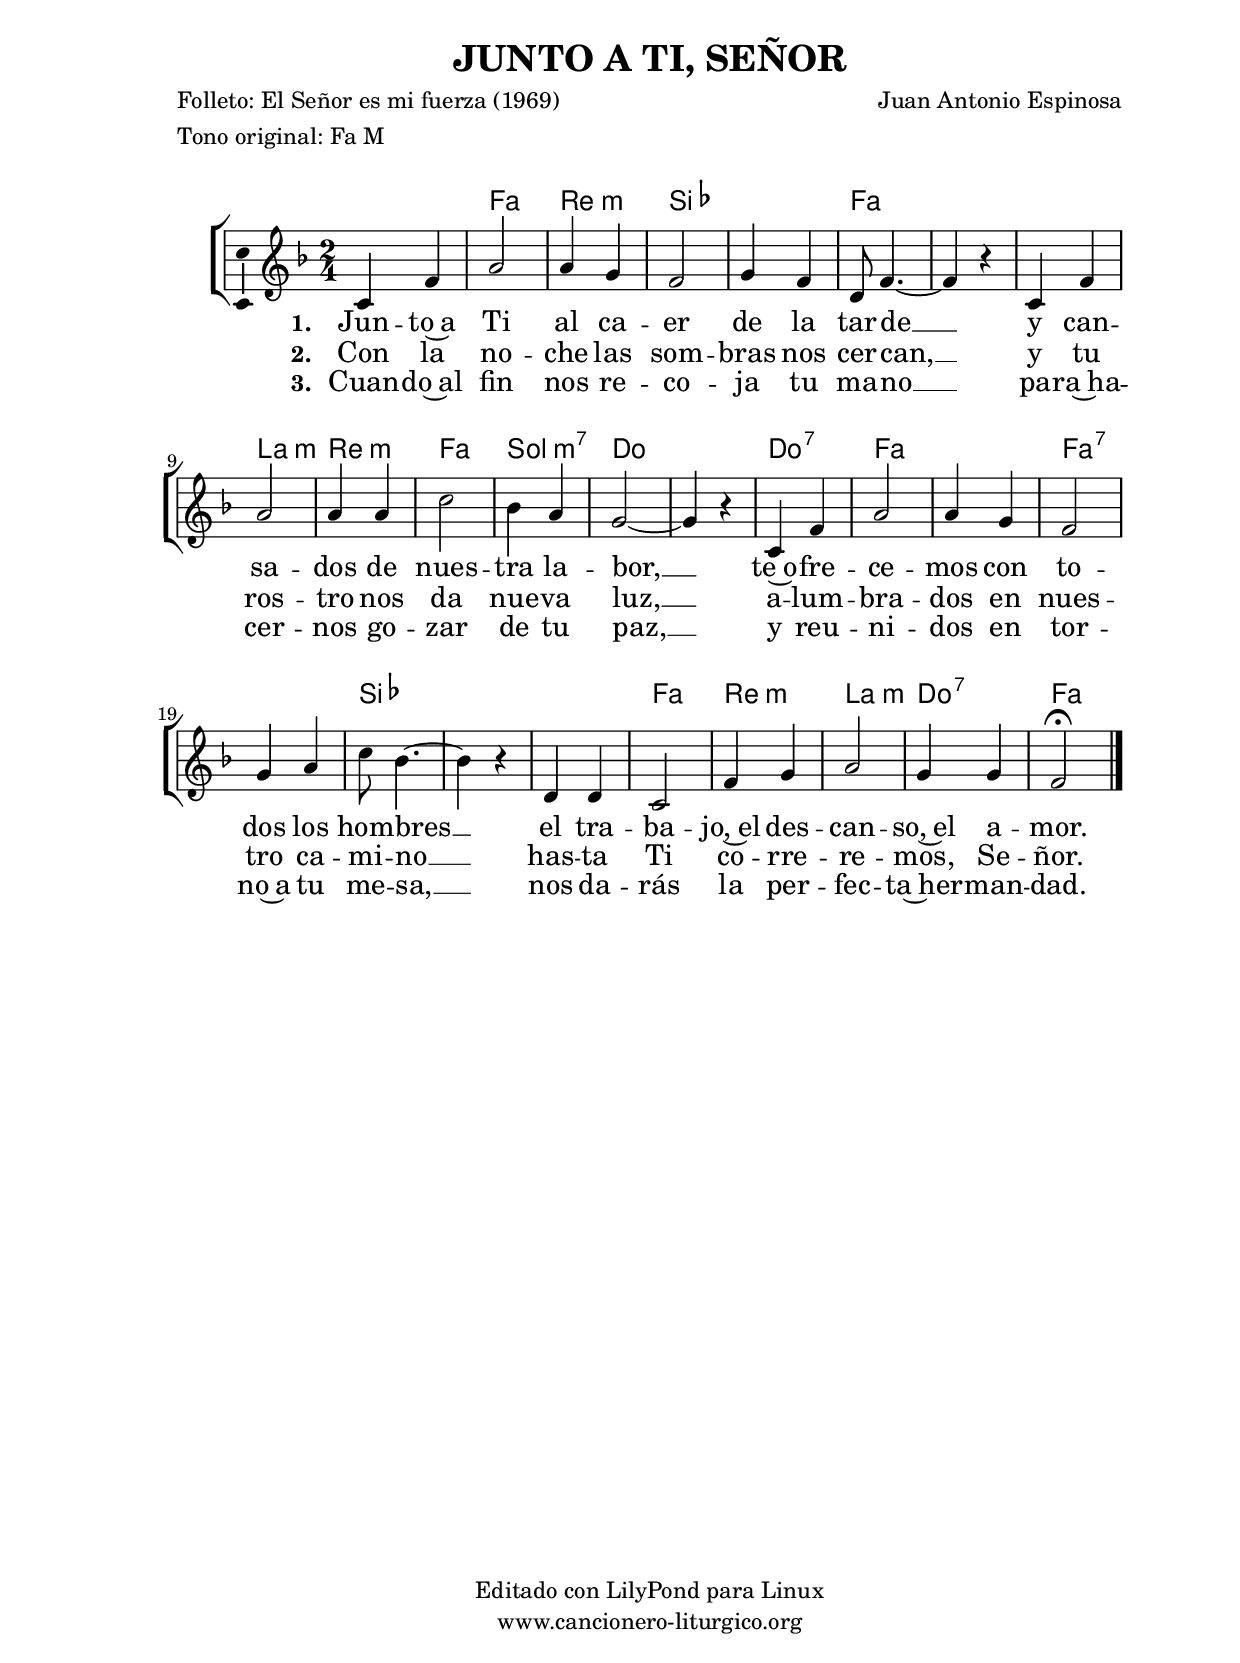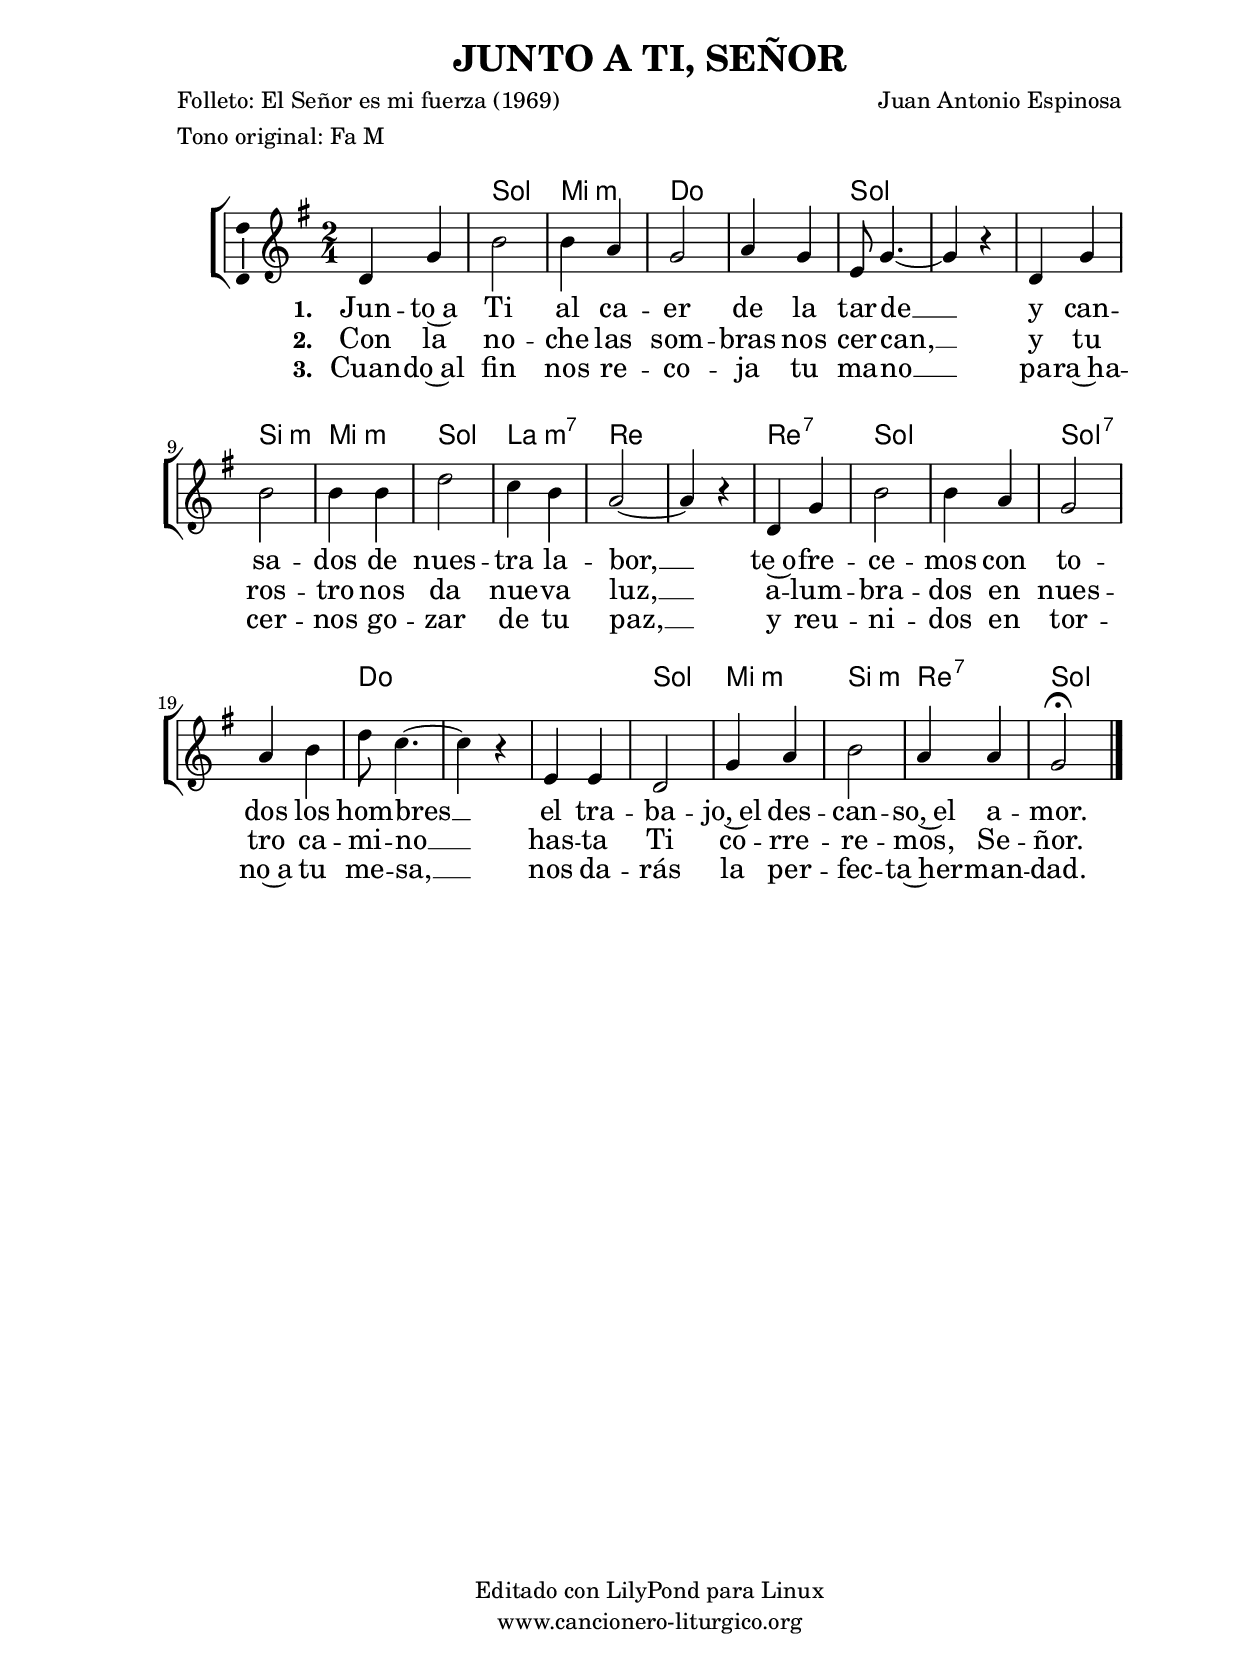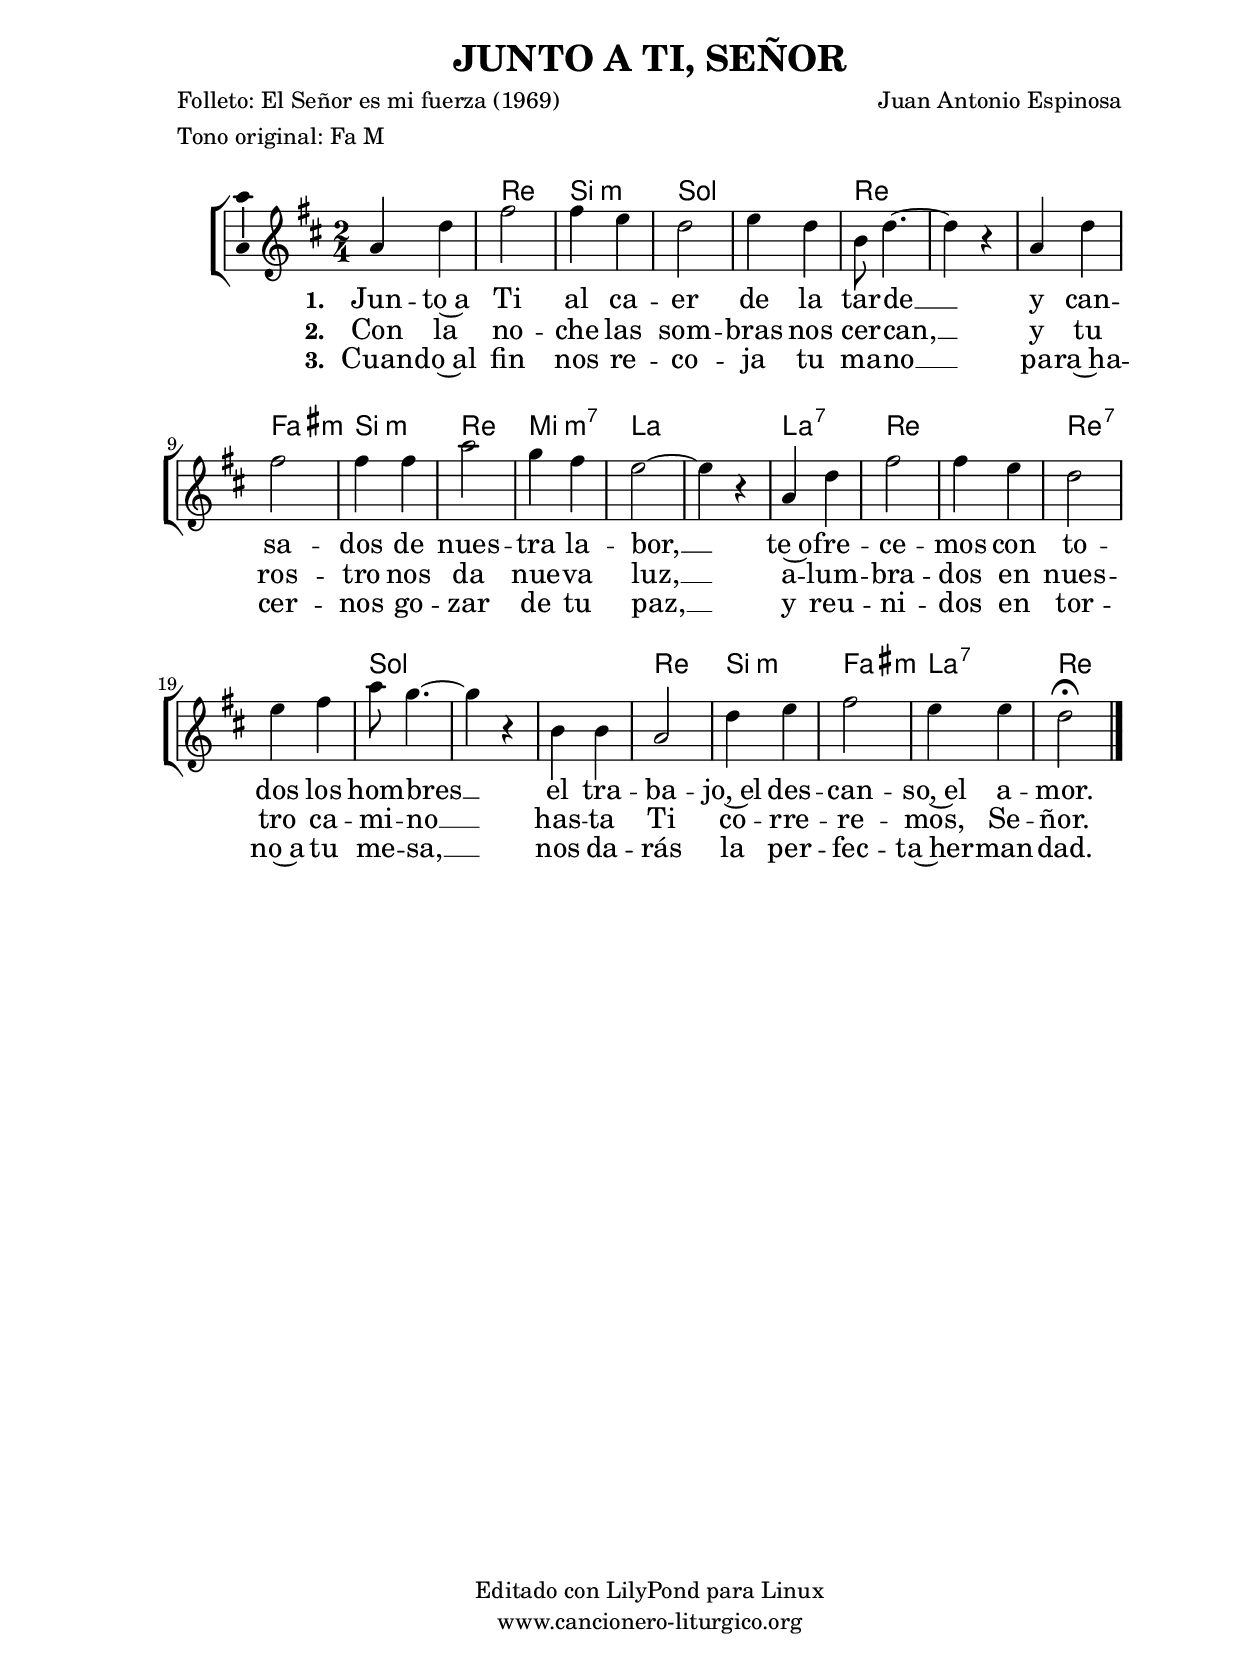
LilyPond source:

%
%para convertir .midi en .wav:
%timidity filename.midi -Ow -o finename.wav
%
%
%Para convertir de .wav a .mp3:
%lame -h -m j filename.wav
%
%
%para escuchar el midi:
%timidity nombrefichero.midi
%


%versión de lilypond para la que se ha escrito esta partitura:
\version "2.16.0"

	%Tamaño papel
	#(set-default-paper-size "a4")
	%Tamaño partitura
	#(set-global-staff-size 20)
	%No responde al pulsar sobre una nota
	#(ly:set-option 'point-and-click #f)

%parámetros del encabezamiento:
\header {
	title = "JUNTO A TI, SEÑOR"
	subtitle = ""
	composer = "Juan Antonio Espinosa"
	poet = "Folleto: El Señor es mi fuerza (1969)"
	meter = "Tono original: Fa M"
	arranger = ""
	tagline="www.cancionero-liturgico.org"
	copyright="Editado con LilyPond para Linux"
	}

%parámetros asociados al papel:
\paper  {
	oddHeaderMarkup = \markup {\fill-line { \on-the-fly #not-first-page \fromproperty #'header:title \on-the-fly #not-first-page \fromproperty #'header:composer }}
	evenHeaderMarkup = \markup {\fill-line { \fromproperty #'header:composer \fromproperty #'header:title }}
	#(set-paper-size "a4")
	print-page-number = ##f
	first-page-number = 1
	print-first-page-number = ##f
%	head-separation = 3.0 \cm
	top-margin = 2.0 \cm
	bottom-margin = 0.5\cm
%%%	bottom-margin = -2.0\cm
	left-margin = 3.0 \cm
	line-width = 16.0 \cm 
	indent = 8\mm
	interscoreline = 2.\mm
	between-system-space = 15\mm
%	para que las partituras no llenen la hoja:
	ragged-bottom = ##t
%	idem para la última hoja:
	ragged-last-bottom = ##f
%	para que las partituras llenen el ancho del papel:
	ragged-last = ##f
	after-title-space = 2.5 \cm
%page-count=1
%system-count=8

	%Flexible Vertical Spacing
%	markup-markup-spacing =
%	#'((basic-distance . 15) (minimum-distance . 15) (padding . 3))
	markup-system-spacing =
	#'((basic-distance . 15) (minimum-distance . 15) (padding . 3))
	system-system-spacing =
	#'((basic-distance . 15) (minimum-distance . 15) (padding . 3))
	score-system-spacing =
	#'((basic-distance . 15) (minimum-distance . 15) (padding . 5))
%	top-system-spacing = % header
%	#'((basic-distance . 8) (minimum-distance . 0) (padding . 0))
%	top-markup-spacing =
%	#'((basic-distance . 20) (minimum-distance . 20) (padding . 0))
	last-bottom-spacing = % footer
	#'((basic-distance . 5) (minimum-distance . 5) (padding . 0))
%	score-markup-spacing =
%	#'((basic-distance . 16) (minimum-distance . 13) (padding . 0))

	}


%parámetros que afectan a toda la partitura:
global =  {
	%clave de sol (G):
	\clef G
	%armadura:
%%%	\transpose c c
	\key f \major
	\tempo 4=120
	\set Score.tempoHideNote = ##t
	}


acordes = {
	\italianChords
	\chordmode {
%%%	\transpose a c
{

s2 f2 d:m bes s f s s a:m d:m f g:m7 c s c:7 f s f:7 s bes s s f d:m a:m c:7 f

	}
	}
}

melodia = 
%%%\transpose a c
{
	\relative c'{
	\time 2/4

c4 f
a2
a4 g
f2
g4 f
d8 f4.~
f4 r4
c4 f
a2
a4 a 
c2
bes4 a
g2~
g4 r4
c,4 f
a2
a4 g
f2
g4 a
c8 bes4.~
bes4 r4
d,4 d
c2
f4 g
a2
g4 g
f2 \fermata

\bar "|."
}
}


texto = \lyricmode {
\set stanza =#"1. " Jun -- to~a Ti al ca -- er de la tar -- de __
y can -- sa -- dos de nues -- tra la -- bor, __
te~o -- fre -- ce -- mos con to -- dos los hom -- bres __
el tra -- ba -- jo,~el des -- can -- so,~el a -- mor.

	}

textodos = \lyricmode {
\set stanza =#"2. " Con la no -- che las som -- bras nos cer -- can, __
y tu ros -- tro nos da nue -- va luz, __
a -- lum -- bra -- dos en nues -- tro ca -- mi -- no __
has -- ta Ti co -- rre -- re -- mos, Se -- ñor.

	}

textotres = \lyricmode {
\set stanza =#"3. " Cuan -- do~al fin nos re -- co -- ja tu ma -- no __
pa -- ra~ha -- cer -- nos go -- zar de tu paz, __
y reu -- ni -- dos en tor -- no~a tu me -- sa, __
nos da -- rás la per -- fec -- ta~her -- man -- dad.

	}


acordesStaff = \context ChordNames = acordesStaff <<
	\set chordChanges = ##t
	\acordes
	>>


vozStaff = \context Voice = vozStaff
\with {\consists "Ambitus_engraver"}
<<
%	\set Staff.instrumentName = ""
%	\set Staff.shortInstrumentName = ""
%	\set Staff.midiInstrument = #"clarinet"
%	\set Staff.midiInstrument = #"cello"
%	\set Staff.midiInstrument = #"flute"
	\set Staff.midiInstrument = #"electric guitar (jazz)"
%	\set Staff.midiInstrument = #"english horn"
%	\set Staff.midiInstrument = #"violin"
%	\set Staff.midiInstrument = #"glockenspiel"
	\set Staff.midiMinimumVolume = #0.7
	\set Staff.midiMaximumVolume = #0.9
	\global
	\melodia
	>>

textoStaff = \context Lyrics = textoStaff <<
	\lyricsto vozStaff \texto
	>>

textodosStaff = \context Lyrics = textodosStaff <<
	\lyricsto vozStaff \textodos
	>>

textotresStaff = \context Lyrics = textotresStaff <<
	\lyricsto vozStaff \textotres
	>>

\book {
	\score {
		\context ChoirStaff {
			\override StaffGroup.SystemStartBracket #'collapse-height = #1
			\override Score.SystemStartBar #'collapse-height = #1
			<<
			\acordesStaff
			\vozStaff
			\textoStaff
			\textodosStaff
			\textotresStaff
			>>
			}
		\layout {
	    		\context {
				\Lyrics
				\override LyricText #'font-size = #2
				}
	   		 \context {
				\Score
				\override StaffSymbol #'staff-space = #(magstep +3)
				}
			}
		}
	\score {
		\unfoldRepeats
		\context ChoirStaff {
			<<
			\acordesStaff
			\vozStaff
			>>
			}
		\midi {
	  		\context {
	  			\Score
				tempoWholesPerMinute = #(ly:make-moment 70 4)
				}
			}
		}
	}



#(define output-suffix "C")
\book {
	\score {
		\context ChoirStaff {
			\override StaffGroup.SystemStartBracket #'collapse-height = #1
			\override Score.SystemStartBar #'collapse-height = #1
\transpose c d
			<<
			\acordesStaff
			\vozStaff
			\textoStaff
			\textodosStaff
			\textotresStaff
			>>
			}
		\layout {
	    		\context {
				\Lyrics
				\override LyricText #'font-size = #2
				}
	   		 \context {
				\Score
				\override StaffSymbol #'staff-space = #(magstep +3)
				}
			}
		}
	}

#(define output-suffix "S")
\book {
	\score {
		\context ChoirStaff {
			\override StaffGroup.SystemStartBracket #'collapse-height = #1
			\override Score.SystemStartBar #'collapse-height = #1
\transpose c a
			<<
			\acordesStaff
			\vozStaff
			\textoStaff
			\textodosStaff
			\textotresStaff
			>>
			}
		\layout {
	    		\context {
				\Lyrics
				\override LyricText #'font-size = #2
				}
	   		 \context {
				\Score
				\override StaffSymbol #'staff-space = #(magstep +3)
				}
			}
		}
	}


